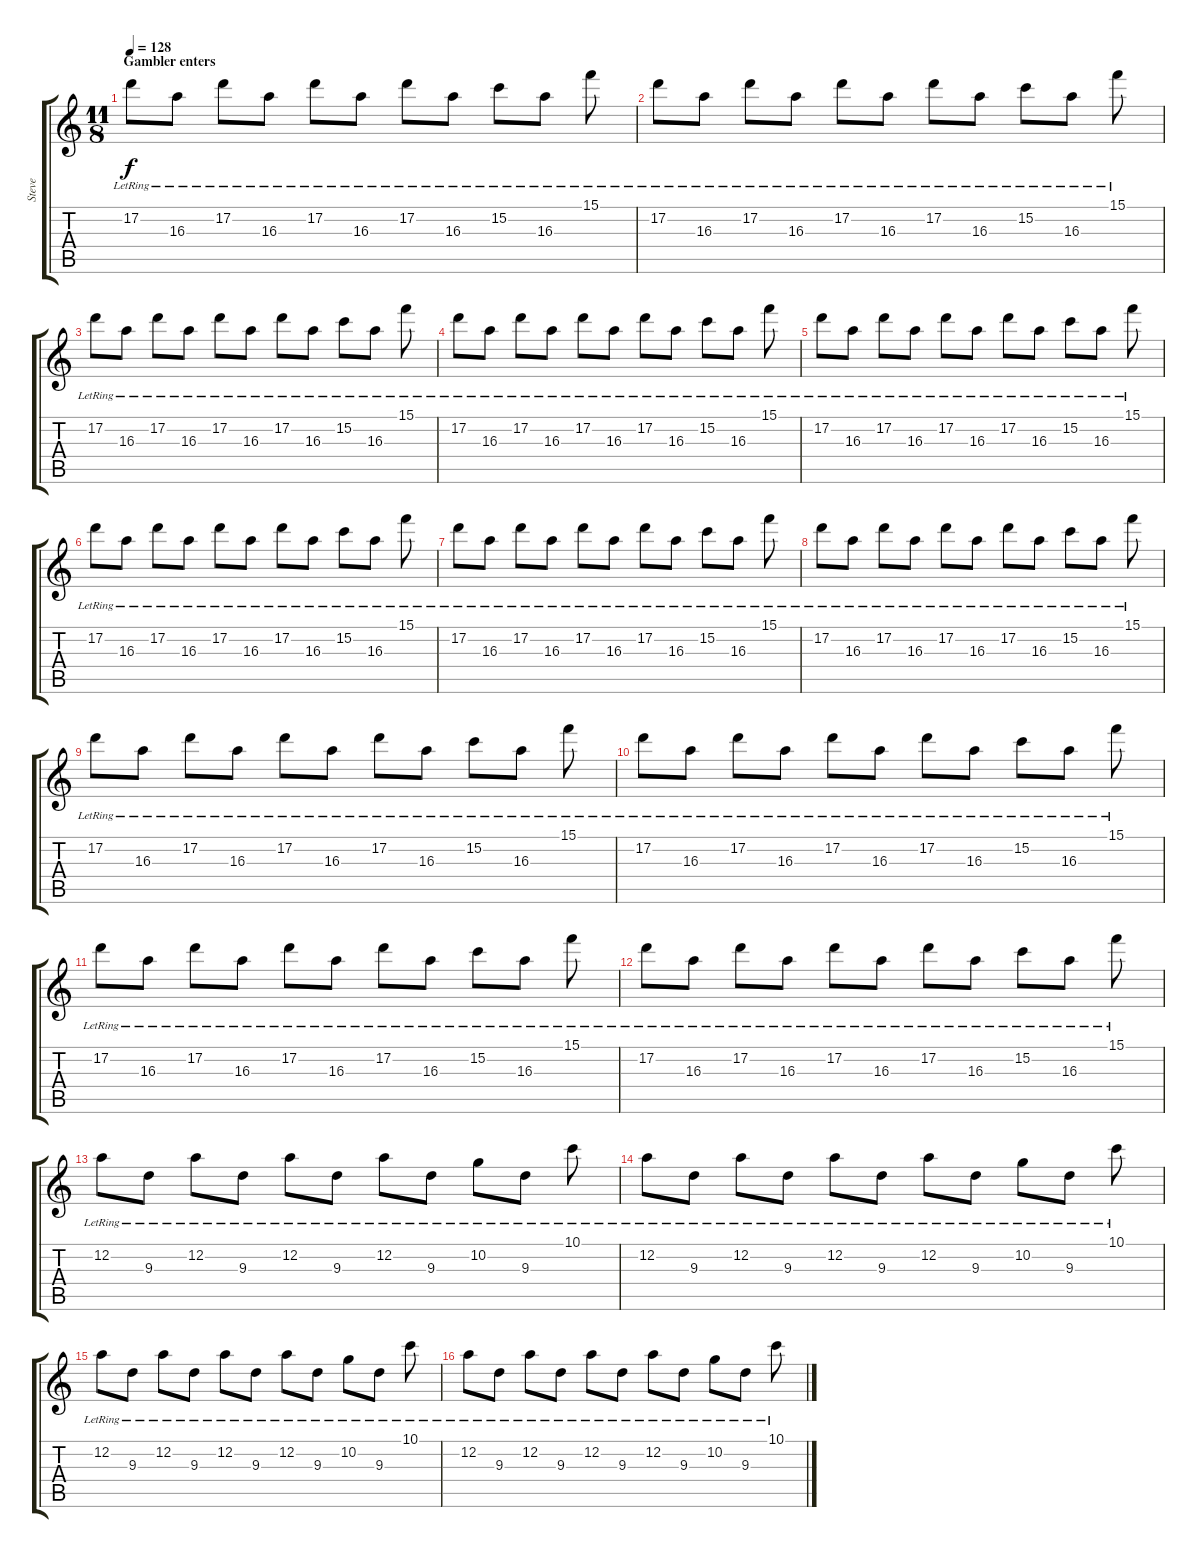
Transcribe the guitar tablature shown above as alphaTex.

\track ("Steve" "Steve") {instrument electricguitarclean}
\staff {score tabs}
\tuning (D4 A3 F3 C3 G2 C2) {hide}
\ts (11 8)
\section ("" "Gambler enters")
\tempo 128
\clef g2
\ks c
17.2{lr}.8{dy f} 16.3{lr}.8 17.2{lr}.8 16.3{lr}.8 17.2{lr}.8 16.3{lr}.8 17.2{lr}.8 16.3{lr}.8 15.2{lr}.8 16.3{lr}.8 15.1{lr}.8 |
17.2{lr}.8 16.3{lr}.8 17.2{lr}.8 16.3{lr}.8 17.2{lr}.8 16.3{lr}.8 17.2{lr}.8 16.3{lr}.8 15.2{lr}.8 16.3{lr}.8 15.1{lr}.8 |
17.2{lr}.8 16.3{lr}.8 17.2{lr}.8 16.3{lr}.8 17.2{lr}.8 16.3{lr}.8 17.2{lr}.8 16.3{lr}.8 15.2{lr}.8 16.3{lr}.8 15.1{lr}.8 |
17.2{lr}.8 16.3{lr}.8 17.2{lr}.8 16.3{lr}.8 17.2{lr}.8 16.3{lr}.8 17.2{lr}.8 16.3{lr}.8 15.2{lr}.8 16.3{lr}.8 15.1{lr}.8 |
17.2{lr}.8 16.3{lr}.8 17.2{lr}.8 16.3{lr}.8 17.2{lr}.8 16.3{lr}.8 17.2{lr}.8 16.3{lr}.8 15.2{lr}.8 16.3{lr}.8 15.1{lr}.8 |
17.2{lr}.8 16.3{lr}.8 17.2{lr}.8 16.3{lr}.8 17.2{lr}.8 16.3{lr}.8 17.2{lr}.8 16.3{lr}.8 15.2{lr}.8 16.3{lr}.8 15.1{lr}.8 |
17.2{lr}.8 16.3{lr}.8 17.2{lr}.8 16.3{lr}.8 17.2{lr}.8 16.3{lr}.8 17.2{lr}.8 16.3{lr}.8 15.2{lr}.8 16.3{lr}.8 15.1{lr}.8 |
17.2{lr}.8 16.3{lr}.8 17.2{lr}.8 16.3{lr}.8 17.2{lr}.8 16.3{lr}.8 17.2{lr}.8 16.3{lr}.8 15.2{lr}.8 16.3{lr}.8 15.1{lr}.8 |
17.2{lr}.8 16.3{lr}.8 17.2{lr}.8 16.3{lr}.8 17.2{lr}.8 16.3{lr}.8 17.2{lr}.8 16.3{lr}.8 15.2{lr}.8 16.3{lr}.8 15.1{lr}.8 |
17.2{lr}.8 16.3{lr}.8 17.2{lr}.8 16.3{lr}.8 17.2{lr}.8 16.3{lr}.8 17.2{lr}.8 16.3{lr}.8 15.2{lr}.8 16.3{lr}.8 15.1{lr}.8 |
17.2{lr}.8 16.3{lr}.8 17.2{lr}.8 16.3{lr}.8 17.2{lr}.8 16.3{lr}.8 17.2{lr}.8 16.3{lr}.8 15.2{lr}.8 16.3{lr}.8 15.1{lr}.8 |
17.2{lr}.8 16.3{lr}.8 17.2{lr}.8 16.3{lr}.8 17.2{lr}.8 16.3{lr}.8 17.2{lr}.8 16.3{lr}.8 15.2{lr}.8 16.3{lr}.8 15.1{lr}.8 |
12.2{lr}.8 9.3{lr}.8 12.2{lr}.8 9.3{lr}.8 12.2{lr}.8 9.3{lr}.8 12.2{lr}.8 9.3{lr}.8 10.2{lr}.8 9.3{lr}.8 10.1{lr}.8 |
12.2{lr}.8 9.3{lr}.8 12.2{lr}.8 9.3{lr}.8 12.2{lr}.8 9.3{lr}.8 12.2{lr}.8 9.3{lr}.8 10.2{lr}.8 9.3{lr}.8 10.1{lr}.8 |
12.2{lr}.8 9.3{lr}.8 12.2{lr}.8 9.3{lr}.8 12.2{lr}.8 9.3{lr}.8 12.2{lr}.8 9.3{lr}.8 10.2{lr}.8 9.3{lr}.8 10.1{lr}.8 |
12.2{lr}.8 9.3{lr}.8 12.2{lr}.8 9.3{lr}.8 12.2{lr}.8 9.3{lr}.8 12.2{lr}.8 9.3{lr}.8 10.2{lr}.8 9.3{lr}.8 10.1{lr}.8
